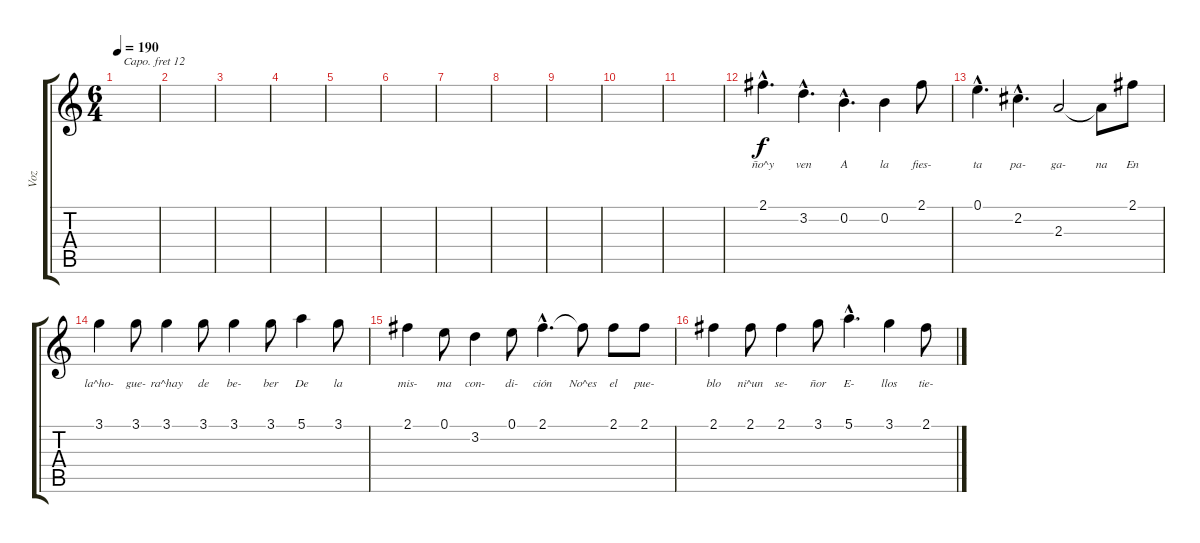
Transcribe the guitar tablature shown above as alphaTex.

\track ("Voz" "Voz") {instrument harmonica}
\staff {score tabs}
\capo 12
\tuning (E4 B3 G3 D3 A2 E2) {hide}
\ts (6 4)
\tempo 190
\clef g2
\ks c
|
|
|
|
|
|
|
|
|
|
|
2.1{hac}.4{d lyrics (0 "ño^y") lyrics (1 "") lyrics (2 "") lyrics (3 "") lyrics (4 "")} 3.2{hac}.4{d lyrics (0 "ven") lyrics (1 "") lyrics (2 "") lyrics (3 "") lyrics (4 "")} 0.2{hac}.4{d lyrics (0 "A") lyrics (1 "") lyrics (2 "") lyrics (3 "") lyrics (4 "")} 0.2.4{lyrics (0 "la") lyrics (1 "") lyrics (2 "") lyrics (3 "") lyrics (4 "")} 2.1.8{lyrics (0 "fies-") lyrics (1 "") lyrics (2 "") lyrics (3 "") lyrics (4 "")} |
0.1{hac}.4{d lyrics (0 "ta") lyrics (1 "") lyrics (2 "") lyrics (3 "") lyrics (4 "")} 2.2{hac}.4{d lyrics (0 "pa-") lyrics (1 "") lyrics (2 "") lyrics (3 "") lyrics (4 "")} 2.3.2{lyrics (0 "ga-") lyrics (1 "") lyrics (2 "") lyrics (3 "") lyrics (4 "")} 2.3{t}.8{lyrics (0 "na") lyrics (1 "") lyrics (2 "") lyrics (3 "") lyrics (4 "")} 2.1.8{lyrics (0 "En") lyrics (1 "") lyrics (2 "") lyrics (3 "") lyrics (4 "")} |
3.1.4{lyrics (0 "la^ho-") lyrics (1 "") lyrics (2 "") lyrics (3 "") lyrics (4 "")} 3.1.8{lyrics (0 "gue-") lyrics (1 "") lyrics (2 "") lyrics (3 "") lyrics (4 "")} 3.1.4{lyrics (0 "ra^hay") lyrics (1 "") lyrics (2 "") lyrics (3 "") lyrics (4 "")} 3.1.8{lyrics (0 "de") lyrics (1 "") lyrics (2 "") lyrics (3 "") lyrics (4 "")} 3.1.4{lyrics (0 "be-") lyrics (1 "") lyrics (2 "") lyrics (3 "") lyrics (4 "")} 3.1.8{lyrics (0 "ber") lyrics (1 "") lyrics (2 "") lyrics (3 "") lyrics (4 "")} 5.1.4{lyrics (0 "De") lyrics (1 "") lyrics (2 "") lyrics (3 "") lyrics (4 "")} 3.1.8{lyrics (0 "la") lyrics (1 "") lyrics (2 "") lyrics (3 "") lyrics (4 "")} |
2.1.4{lyrics (0 "mis-") lyrics (1 "") lyrics (2 "") lyrics (3 "") lyrics (4 "")} 0.1.8{lyrics (0 "ma") lyrics (1 "") lyrics (2 "") lyrics (3 "") lyrics (4 "")} 3.2.4{lyrics (0 "con-") lyrics (1 "") lyrics (2 "") lyrics (3 "") lyrics (4 "")} 0.1.8{lyrics (0 "di-") lyrics (1 "") lyrics (2 "") lyrics (3 "") lyrics (4 "")} 2.1{hac}.4{d lyrics (0 "ción") lyrics (1 "") lyrics (2 "") lyrics (3 "") lyrics (4 "")} 2.1{t}.8{lyrics (0 "No^es") lyrics (1 "") lyrics (2 "") lyrics (3 "") lyrics (4 "")} 2.1.8{lyrics (0 "el") lyrics (1 "") lyrics (2 "") lyrics (3 "") lyrics (4 "")} 2.1.8{lyrics (0 "pue-") lyrics (1 "") lyrics (2 "") lyrics (3 "") lyrics (4 "")} |
2.1.4{lyrics (0 "blo") lyrics (1 "") lyrics (2 "") lyrics (3 "") lyrics (4 "")} 2.1.8{lyrics (0 "ni^un") lyrics (1 "") lyrics (2 "") lyrics (3 "") lyrics (4 "")} 2.1.4{lyrics (0 "se-") lyrics (1 "") lyrics (2 "") lyrics (3 "") lyrics (4 "")} 3.1.8{lyrics (0 "ñor") lyrics (1 "") lyrics (2 "") lyrics (3 "") lyrics (4 "")} 5.1{hac}.4{d lyrics (0 "E-") lyrics (1 "") lyrics (2 "") lyrics (3 "") lyrics (4 "")} 3.1.4{lyrics (0 "llos") lyrics (1 "") lyrics (2 "") lyrics (3 "") lyrics (4 "")} 2.1.8{lyrics (0 "tie-") lyrics (1 "") lyrics (2 "") lyrics (3 "") lyrics (4 "")}
